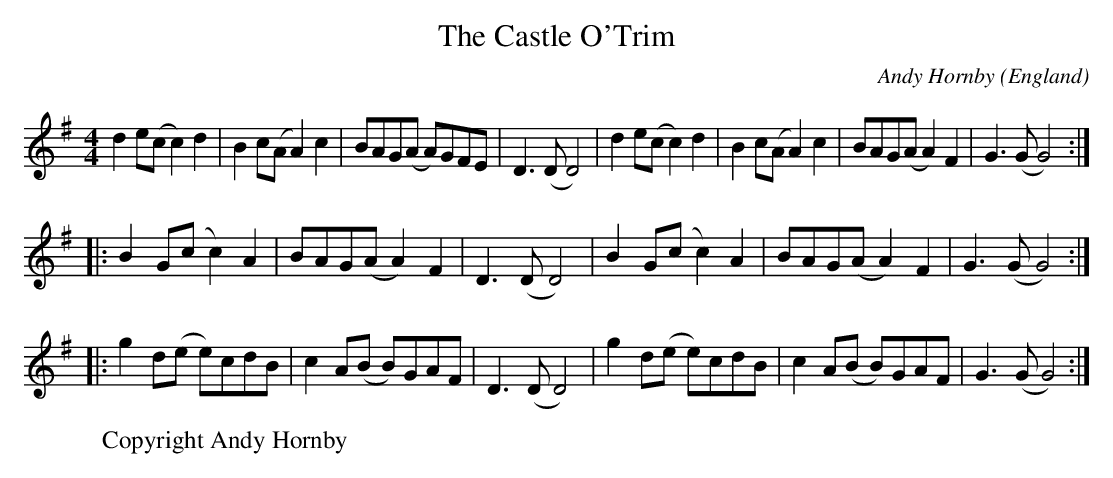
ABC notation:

X:1
T:Castle O'Trim, The
O:England
M:4/4
C:Andy Hornby
K:G
d2e(c c2)d2| B2c(A A2)c2| BAG(A A)GFE| D3(D D4)|\
d2e(c c2)d2| B2c(A A2)c2| BAG(A A2)F2| G3(G G4):|
|:B2G(c c2)A2|BAG(A A2)F2|D3(D D4)|\
  B2G(c c2)A2|BAG(A A2)F2|G3(G G4):|
|:g2d(e e)cdB|c2A(B B)GAF|D3(D D4)|\
g2d(e e)cdB|c2A(B B)GAF|G3(G G4):|
W:Copyright Andy Hornby
